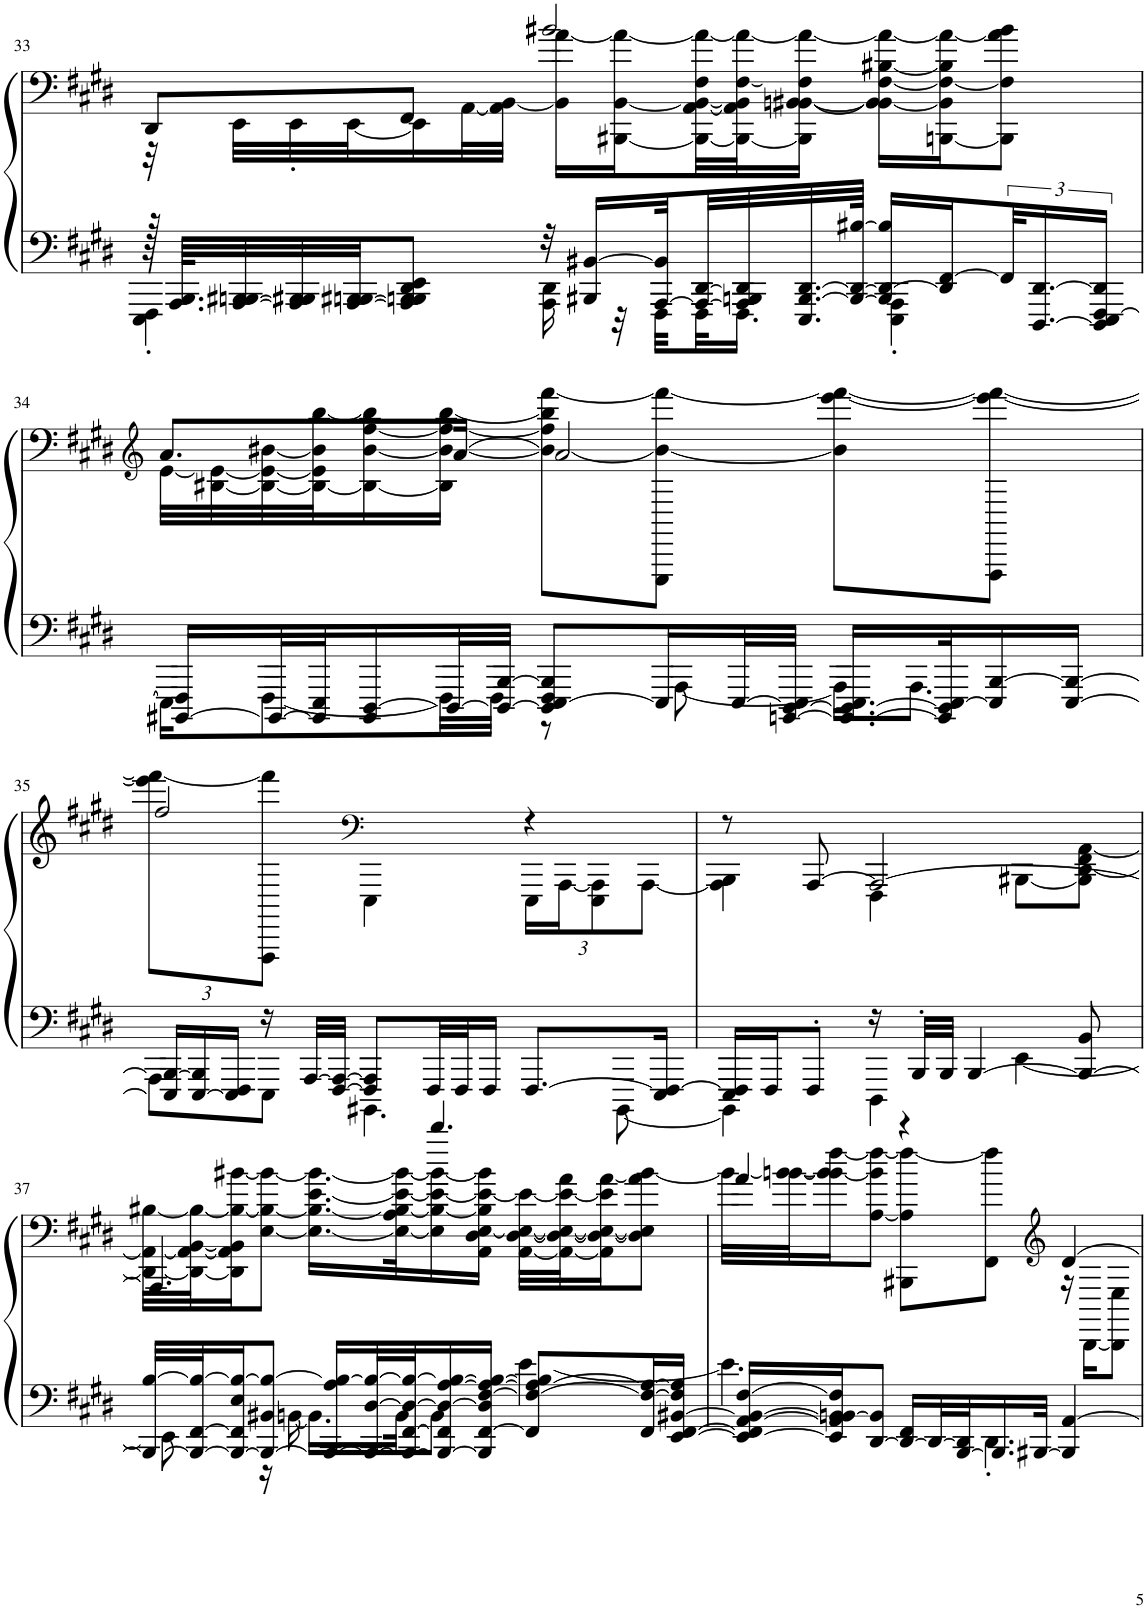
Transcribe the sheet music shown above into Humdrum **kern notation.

**kern	**kern
*part1	*part1
*staff2	*staff1
*I"Piano	*
*I'Pno.	*
!!LO:PB:g=z
*clefF4	*clefF4
*k[f#c#g#d#]	*k[f#c#g#d#]
*M3/4	*M3/4
=33	=33
*^	*^
128r	4EEE\' 4FFF#\'	8DD#/L	32r
64.AAA/ 64.BBB/KLLL	.	.	.
[32AAA/ [32BBBn/ 32BBB#X/	.	.	32EE\LLL
32AAA/] 32BBB/] 32BBB#X/	.	.	32EE'\
[32AAA/ 32BBBn/ [32BBB#X/JJ	.	.	[32EE\J
8AAA/] 8BBBn/ 8BBB#/] 8DD#/ 8EE/J	.	8FF#/J	16EE\]
.	.	.	[32AA\L
.	.	.	32AA\] [32BB\JJJ
32r	16AAA\ 16DD#\	2b#X/	16BB\] [16a\LL
16BBB#X/ [16BB#X/LL	.	.	.
.	32r	.	[16BBB#X\ [16BB\ 16a\_
[32AAA/ 32BB#/]L	32FFF#\LLL	.	.
32AAA/_ [32DD#/	32FFF#\J	.	32BBB#\_ [32AA\ 32BB\_ 32F#\ 32a\_L
32AAA/] 32BBBn/ 32DD#/]	16.FFF#\JJ	.	32BBB#\_ 32AA\] 32BB\] [32F#\ 32a\_J
32.EEE/ [32.BBB/ [32.DD#/	.	.	16BBB#\] [16BBn\ [16BB#X\ 16F#\] 16a\_JJ
64BBB/_ 64DD#/_ [64B#X/JJJk	.	.	.
16BBB/] 16DD#/_ 16B#/]LL	4EEE\' 4AAA\'	.	16BB\] 16BB#\_ [16F#\ [16B#X\ 16a\_LL
16DD#/] [16FF#/	.	.	[16BBBn\ 16BB#\] 16F#\_ 16B#\] 16a\_J
48FF#/K]	.	.	8BBB\] 8F#\] 8a\] 8b#\J
[24.DDD#/ [24.DD#/	.	.	.
24DDD#/] 24EEE/ [24FFF#/ 24DD#/]JJ	.	.	.
!!LO:LB:g=z	!!
=34	=34	=34	=34
*	*	*clefG2	*
[16BBBB#X/ 16FFF#/]LL	16EEE\KL	8.a/L	[32e\LLL
.	.	.	[32B#X\ 32e\_
32BBBB#/L_	[8FFF#\	.	32B#\_ 32e\_ [32b#X\
32BBBB#/] 32EEE/J	.	.	32B#\_ 32e\] 32b#\] [32bb\J
16BBBB#/ [16DDD#/	.	.	16B#\_ [16b#\ [16ff#\ 16bb\]
32DDD#/L_	32FFF#\LL]	[16a/Jk	16B#\] 16b#\_ 16ff#\_ [16bb\JJ
32DDD#/_ [32BBB/JJJ	32FFF#\JJJ	.	.
8DDD#/] [8EEE/ 8FFF#/ 8BBB/]L	8r	2a/]	8b#\_ 8ff#\] 8bb\] [8fff#\L
16EEE/L]	[8AAA\	.	8EEE\ 8b#\_ 8fff#\_J
[32EEE/L	.	.	.
[32BBBBn/ [32DDD#/ 32EEE/]JJJ	.	.	.
16.BBBB/_ 16.DDD#/_ 16.EEE/LL	16AAA\KL]	.	8b#\] [8eee\ 8fff#\_L
.	8.AAA\J	.	.
32BBBB/] 32DDD#/] [32EEE/K	.	.	.
16EEE/] [16BBB/	.	.	8FFF#\ 8eee\_ 8fff#\_J
[16EEE/ 16BBB/_JJ	.	.	.
!!LO:LB:g=z	!!
=35	=35	=35	=35
*Xbrackettup	*	*	*
24EEE/] 24BBB/_LL	8AAA\L	2ff#/	8eee\] 8fff#\_L
[24EEE/ 24BBB/]	.	.	.
24EEE/] 24FFF#/JJ	.	.	.
16r	8EEE\J	.	8FFF#\ 8fff#\]J
[32AAA/LLL	.	.	.
[32FFF#/ 32AAA/_JJJ	.	.	.
*	*	*clefF4	*
8FFF#/] 8AAA/]L	4.BBBB#X\	.	4EEE\
32FFF#/LL	.	.	.
32FFF#/J	.	.	.
16FFF#/JJ	.	.	.
*	*	*	*Xbrackettup
[8.FFF#/L	.	4r	24EEE\LL
.	.	.	[24AAA\J
.	.	.	12EEE\ 12AAA\]
.	[8BBBB#\	.	.
.	.	.	[12AAA\J
16EEE/ 16FFF#/_Jk	.	.	.
=36	=36	=36	=36
16EEE/ 16FFF#/]LL	4BBBB#\]	8r	4AAA\] 4BBB\
16FFF#/J	.	.	.
8FFF#'/J	.	[8AAA/	.
16r	4DDD#\	2AAA/_	4FFF#\
32BBB'/LLL	.	.	.
32BBB/JJJ	.	.	.
[4BBB/	.	.	.
.	[4EE\	.	[8BBB#X\L
8BBB/_ 8BB/	.	.	8BBB#\] [8DD#\ 8FF#\ [8AA\J
!!LO:LB:g=z	!!
=37	=37	=37	=37
32BBB/_ [32B/LLL	8EE\]	4.AAA/]	32DD#\_ 32AA\_ [32B#X\LLL
32BBB/_ [32FF#/ 32B/_J	.	.	32DD#\_ 32AA\_ [32BB\ 32B#\_J
16BBB/_ 16FF#/] 16E/ 16B/_J	.	.	16DD#\] 16AA\] 16BB\] 16B#\_ [16b#X\J
8BBB/_ 8BB#X/ 8B/_J	16r	.	[8E\ 8B#\_ 8b#\_J
.	[16BBn\	.	.
16BBB/_ 16A/ 16B/_LL	16.BB\LL]	.	16.E\_ 16.B#\_ [16.e\ 16.b#\_LL
32BBB/_ [32D#/ 32B/_L	.	.	.
32BBB/_ [32FF#/ 32D#/_ 32B/_J	32BB\JK	.	32E\_ 32A\ 32B#\_ 32e\_ 32b#\_K
16BBB/_ 16FF#/] 16D#/_ [16A/ 16B/_	8BB\J	4.ddd#/	16E\] 16B#\_ 16e\_ 16b#\_
16BBB/] [16FF#/ 16D#/] [16F#/ 16A/_ 16B/_JJ	.	.	16AA\ 16D#\ [16E\ 16B#\] 16e\_ 16b#\]JJ
8FF#/] 8F#/_ 8A/_ 8B/]L	[4e\	.	[32AA\ [32D#\ 32E\_ 32e\_LLL
.	.	.	32AA\_ 32D#\_ 32E\_ 32e\_ 32a\J
.	.	.	16AA\] 16D#\_ 16E\_ 16e\] [16a\J
16FF#/ 16F#/_ 16A/_L	.	.	8D#\] 8E\] 8a\] [8b#\J
[16EE/ [16FF#/ [16BB#X/ 16F#/] 16A/]JJ	.	.	.
=38	=38	=38	=38
16EE/_ 16FF#/] [16AA/ 16BB#/_ [16F#/LL	4.e\]	4a/	32b#\LLL_
.	.	.	[32bn\ 32b#\_J
16EE/] 16AA/] [16BBn/ 16BB#/] 16F#/]J	.	.	16b\] 16b#\_ [16ff#\J
[8DD#/ 8BB/]J	.	.	[8A\ 8b#\] 8ff#\_J
16DD#/_ 16FF#/LL	.	4r	8BBB#X\ 8A\] 8ff#\_L
32DD#/L_	.	.	.
[32BBB/ 32DD#/]J	.	.	.
16.BBB/]	4.DD#'\	.	8FF#\ 8ff#\]J
[32BBB#X/JJk	.	.	.
*	*	*clefG2	*
4BBB#/] [4AA/	.	[4d#/	16r
.	.	.	[16BBB#\KL
.	.	.	8BBB#\] 8E\J
*v	*v	*	*
*	*v	*v
=	=
*-	*-
